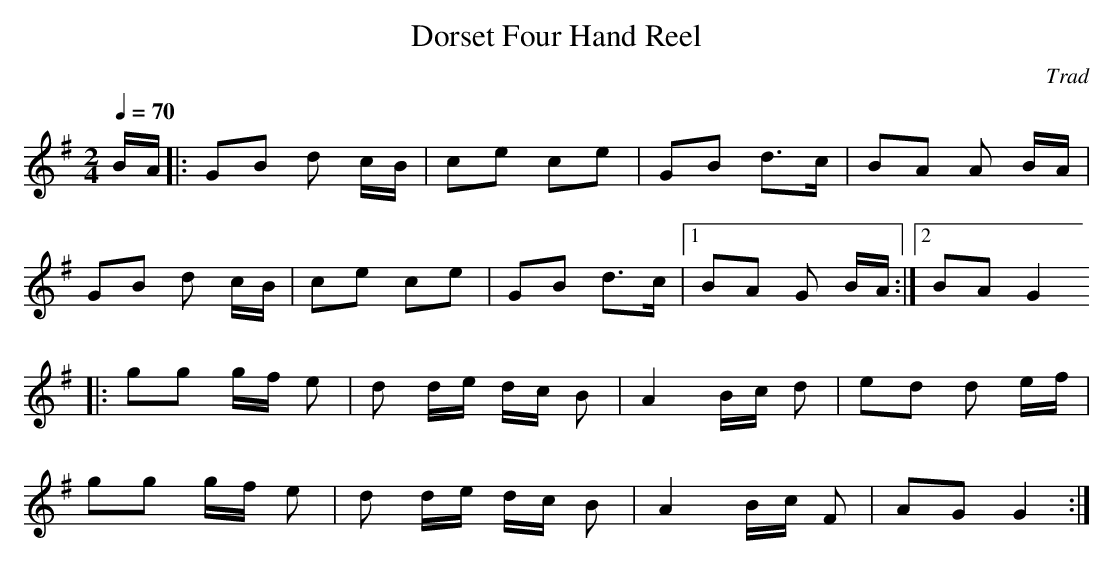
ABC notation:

X:1
T:Dorset Four Hand Reel
M:2/4
L:1/8
Q:1/4=70
C:Trad
K:G
B/2A/2|:GB d c/2B/2 |ce ce|GB d3/2c/2|BA A B/2A/2 |
GB d c/2B/2|ce ce|GB d3/2c/2 |1 BA G B/2A/2 :|2 BA G2
|: gg g/2f/2 e|d d/2e/2 d/2c/2 B|A2 B/2c/2 d|ed d e/2f/2 |
gg g/2f/2 e|d d/2e/2 d/2c/2 B|A2 B/2c/2 F|AG G2 :|
